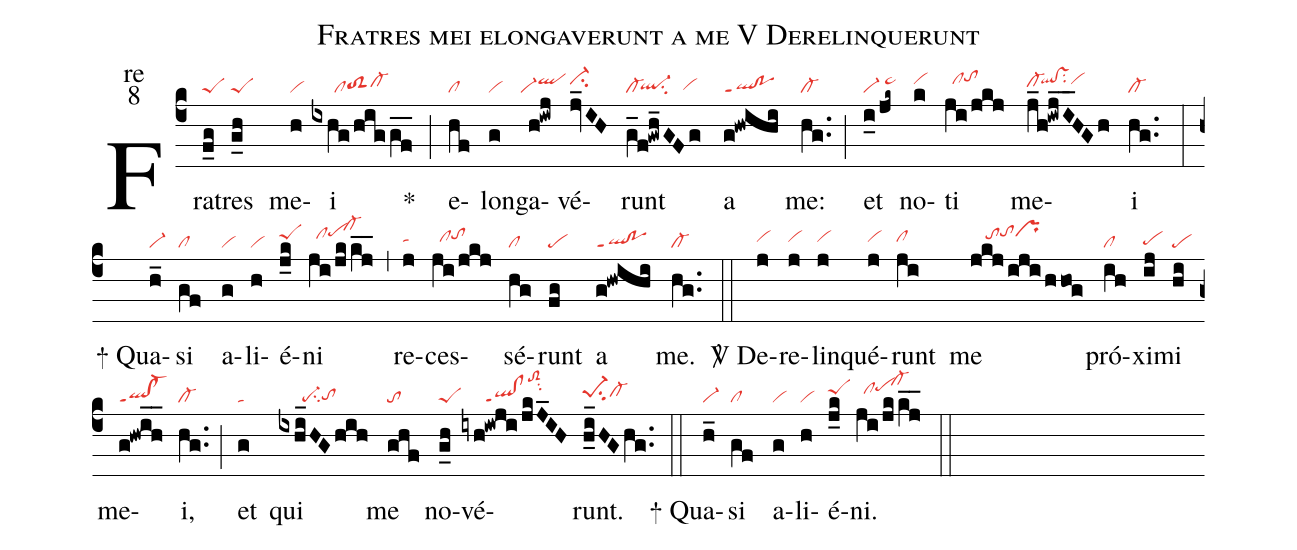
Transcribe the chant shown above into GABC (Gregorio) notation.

name:Fratres mei elongaverunt a me V Derelinquerunt;
office-part:re;
mode:8;
nabc-lines:1;
%%
(c4) Fra(f_g|peS)tres(g_h|peS) me(h|vi)i(ixhg/hig/gf__|//////cltoS2hgcl-hh) <sp>*</sp>(;) e(hf|cl)lon(g|vi)ga(h!iwj|``vi-qlhi)vé(jv_IH|ci-hi)runt(g_f!gwh_GFg|cl-`ql-hgsu2vihg) a(g!hwihi|ql!poppt1) me:(hg..|cl-) (;) et(i_0/jk~|vi-/ta>hi) no(k|vihi)ti(ji/jkj|//clhitohj) me(j_h!iwjI__HGh|cl-hh`qlhi!vshisu2vihi)i(hg..|cl-) (:)
<sp>+</sp> Qua(h_|vi-)si(gf|cl) a(g|vi)li(h|vi)é(j_k|peShi)ni(ji/jk/kj__|//clhipehj`cl-hl) (,) re(j|tahh)ces(ji/jkj|//clhhtohi)sé(hg|cl)runt(fg|pe) a(g!hwihi|ql!poppt1) me.(hg..|cl-) (::)

<sp>V/</sp> De(j|vihh)re(j|vihh)lin(j|vihh)qué(j|vihh)runt(ji|clhh) me(jkj/iji/hhog|////tohitohjprhj) pró(ih|cl)xi(ij|pehg)mi(hi|pe) me(g!hwih__|ql!cl-ppt1)i,(hg..|cl-) (;) et(g|ta) qui(ixhi_HGhih|//////pe-su2tohg) me(ghf|to) no(g_h|peS)vé(iyh!iwji/jkJ_IH|//////ql!clppt1toS2hmsu2)runt.(h_i_HGhg..|pe-1hhsu2cl-hh) (::)
<sp>+</sp> Qua(h_|vi-)si(gf|cl) a(g|vi)li(h|vi)é(j_k|peShi)ni.(ji/jk/kj__|//clhipehj`cl-hl) (::)
